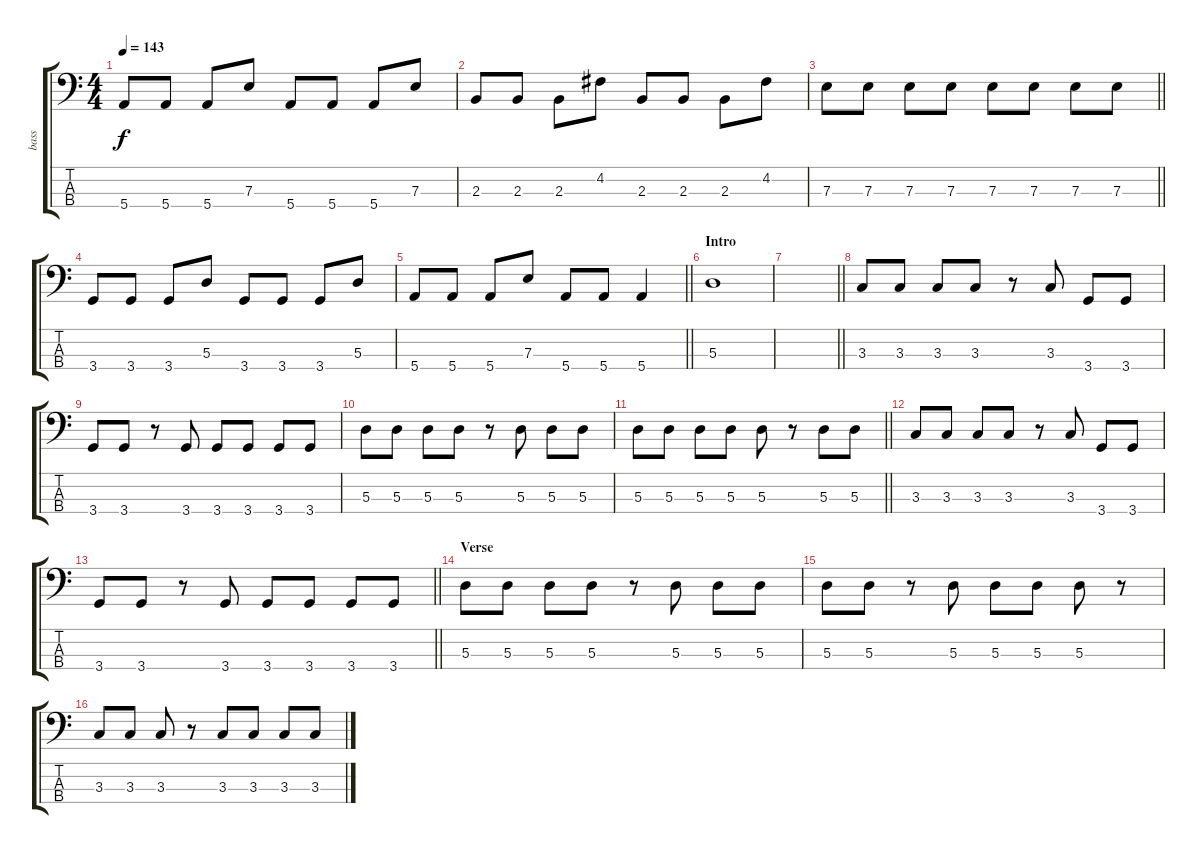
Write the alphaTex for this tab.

\track ("bass" "bass") {instrument electricbassfinger}
\staff {score tabs}
\tuning (G2 D2 A1 E1) {hide}
\ts (4 4)
\tempo 143
\clef f4
\ks c
5.4.8{dy f} 5.4.8 5.4.8 7.3.8 5.4.8 5.4.8 5.4.8 7.3.8 |
2.3.8 2.3.8 2.3.8 4.2.8 2.3.8 2.3.8 2.3.8 4.2.8 |
\barLineRight lightlight
7.3.8 7.3.8 7.3.8 7.3.8 7.3.8 7.3.8 7.3.8 7.3.8 |
3.4.8 3.4.8 3.4.8 5.3.8 3.4.8 3.4.8 3.4.8 5.3.8 |
\barLineRight lightlight
5.4.8 5.4.8 5.4.8 7.3.8 5.4.8 5.4.8 5.4.4 |
\section ("" "Intro")
5.3.1 |
\barLineRight lightlight
|
3.3.8 3.3.8 3.3.8 3.3.8 r.8 3.3.8 3.4.8 3.4.8 |
3.4.8 3.4.8 r.8 3.4.8 3.4.8 3.4.8 3.4.8 3.4.8 |
5.3.8 5.3.8 5.3.8 5.3.8 r.8 5.3.8 5.3.8 5.3.8 |
\barLineRight lightlight
5.3.8 5.3.8 5.3.8 5.3.8 5.3.8 r.8 5.3.8 5.3.8 |
3.3.8 3.3.8 3.3.8 3.3.8 r.8 3.3.8 3.4.8 3.4.8 |
\barLineRight lightlight
3.4.8 3.4.8 r.8 3.4.8 3.4.8 3.4.8 3.4.8 3.4.8 |
\section ("" "Verse")
5.3.8 5.3.8 5.3.8 5.3.8 r.8 5.3.8 5.3.8 5.3.8 |
5.3.8 5.3.8 r.8 5.3.8 5.3.8 5.3.8 5.3.8 r.8 |
3.3.8 3.3.8 3.3.8 r.8 3.3.8 3.3.8 3.3.8 3.3.8
